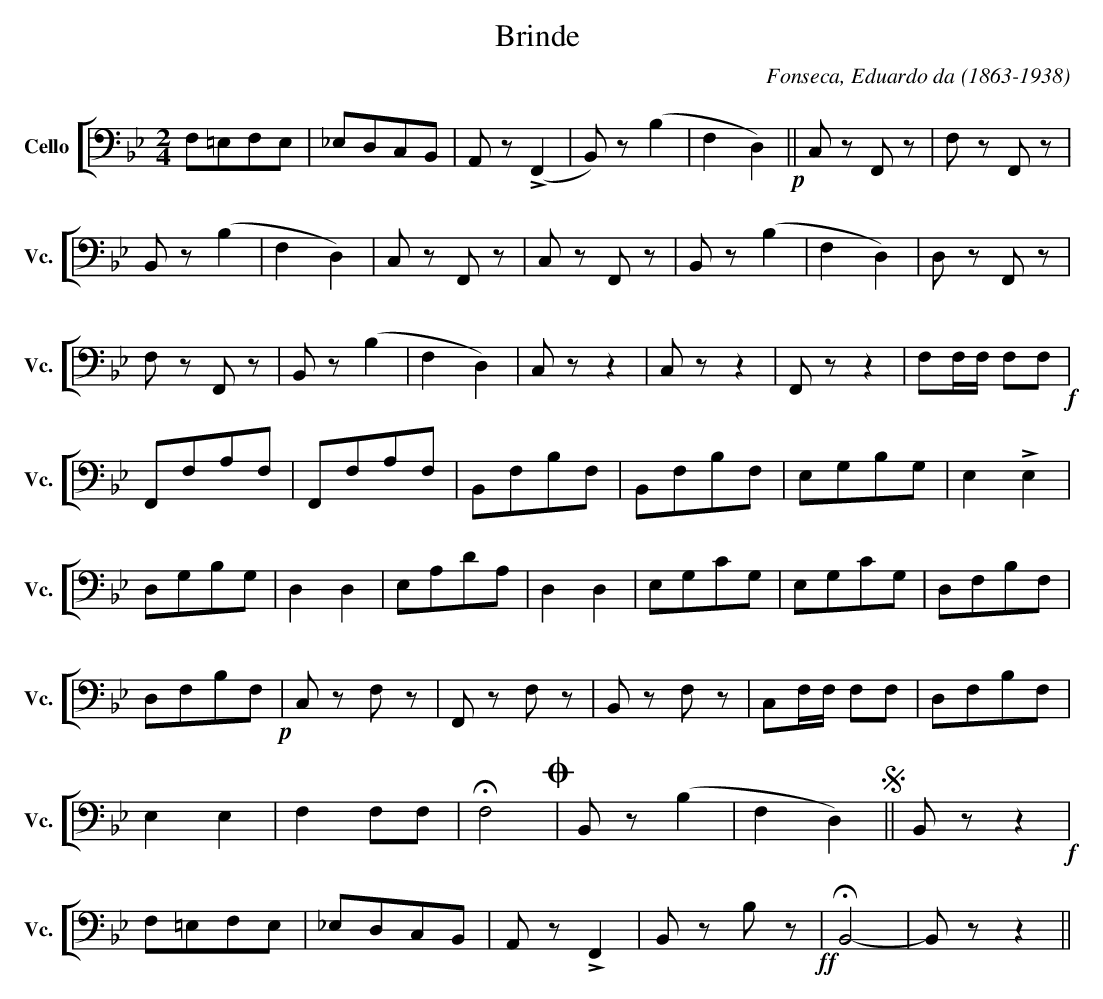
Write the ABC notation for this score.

X:1
T:Brinde
C:Fonseca, Eduardo da (1863-1938)
M:2/4
L:1/4
K:Bb
V: 5 clef=bass name="Cello" sname="Vc."
%%staves [ 5 ]
   F,/=E,/F,/E,/ | _E,/D,/C,/B,,/ | A,,/z/ !>!(F,, | B,,/)z/ (B, | F,D,) !p!|| \
   C,/z/ F,,/z/ | F,/z/ F,,/z/ | B,,/z/ (B, | F,D,)| C,/z/  F,,/z/ |  C,/z/ F,,/z/ | \
   B,,/z/ (B, | F,D,)|D,/z/ F,,/z/|F,/z/ F,,/z/|B,,/z/(B,|F,D,)|C,/z/z|C,/z/z|F,,/z/z| \
F,/F,//F,// F,/F,/!f!|F,,/F,/A,/F,/|F,,/F,/A,/F,/|B,,/F,/B,/F,/|B,,/F,/B,/F,/|E,/G,/B,/G,/|E,!>!E,| \
D,/G,/B,/G,/|D,D,|E,/A,/D/A,/|D,D,|E,/G,/C/G,/|E,/G,/C/G,/|D,/F,/B,/F,/|D,/F,/B,/F,/!p!|C,/z/ F,/z/| \
F,,/z/ F,/z/|B,,/z/ F,/z/|C,/F,//F,// F,/F,/|D,/F,/B,/F,/|E,E,|F,F,/F,/|!fermata!F,2!coda!|B,,/z/(B,|F,D,)!segno!|| \
B,,/z/z!f!| F,/=E,/F,/E,/ | _E,/D,/C,/B,,/ | A,,/z/!>!F,,|B,,/z/ B,/z/!ff!|!fermata!B,,2-|B,,/z/z||
